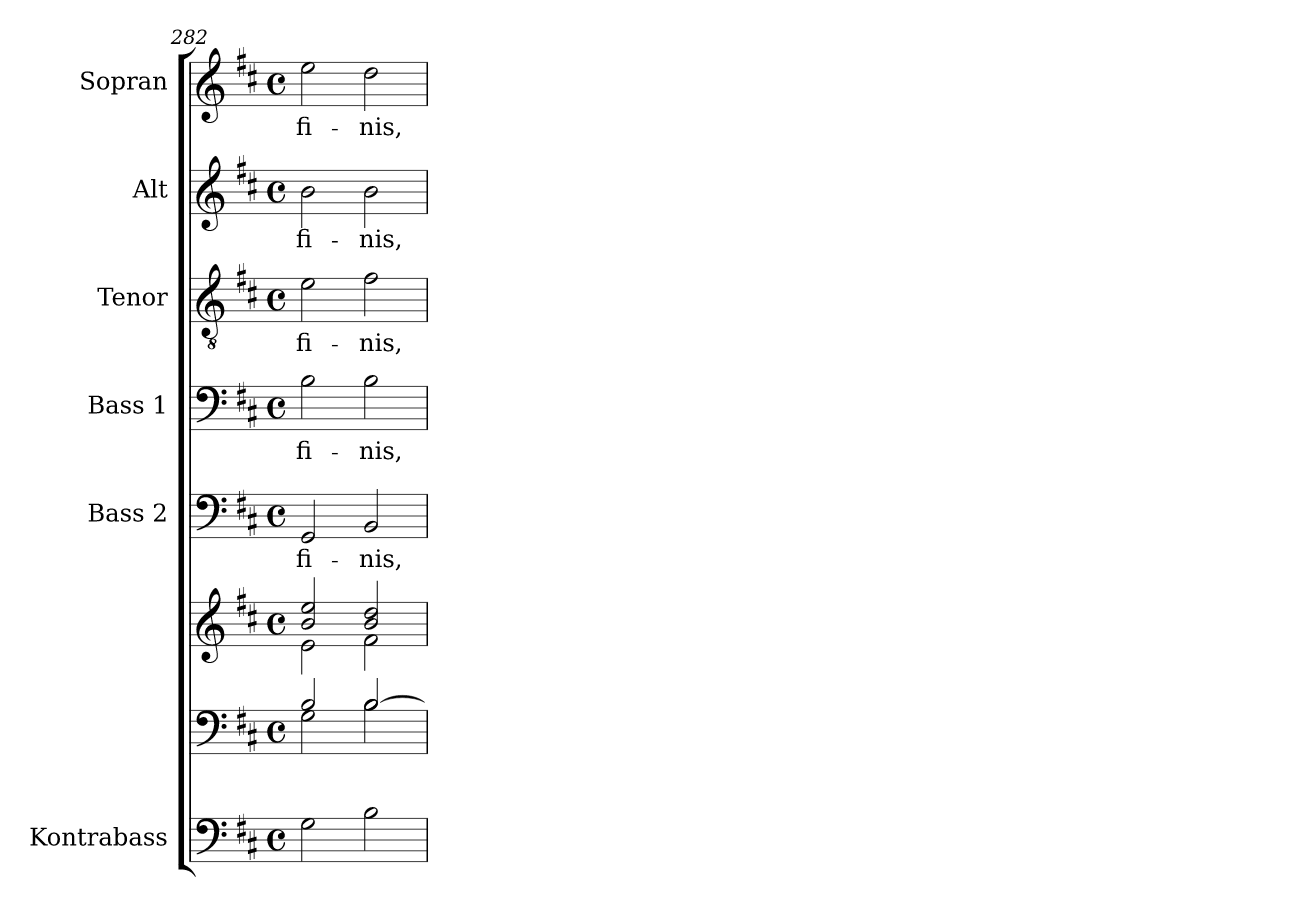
**kern	**kern	**kern	**kern	**text	**kern	**text	**kern	**text	**kern	**text	**kern	**text
*part7	*part6	*part6	*part5	*part5	*part4	*part4	*part3	*part3	*part2	*part2	*part1	*part1
*staff8	*staff7	*staff6	*staff5	*staff5	*staff4	*staff4	*staff3	*staff3	*staff2	*staff2	*staff1	*staff1
*I"Kontrabass	*	*	*I"Bass 2	*	*I"Bass 1	*	*I"Tenor	*	*I"Alt	*	*I"Sopran	*
*I'Kb.	*	*	*I'B. 2	*	*I'B. 1	*	*I'T.	*	*I'A.	*	*I'S.	*
*clefF4	*clefF4	*clefG2	*clefF4	*	*clefF4	*	*clefGv2	*	*clefG2	*	*clefG2	*
*ITrd7c12	*	*	*	*	*	*	*	*	*	*	*	*
*k[f#c#]	*k[f#c#]	*k[f#c#]	*k[f#c#]	*	*k[f#c#]	*	*k[f#c#]	*	*k[f#c#]	*	*k[f#c#]	*
*D:	*D:	*D:	*D:	*	*D:	*	*D:	*	*D:	*	*D:	*
*M4/4	*M4/4	*M4/4	*M4/4	*	*M4/4	*	*M4/4	*	*M4/4	*	*M4/4	*
*met(c)	*met(c)	*met(c)	*met(c)	*	*met(c)	*	*met(c)	*	*met(c)	*	*met(c)	*
=282	=282	=282	=282	=282	=282	=282	=282	=282	=282	=282	=282	=282
*	*^	*^	*	*	*	*	*	*	*	*	*	*
!	!	!	!	!	!	!LO:LY:b	!	!LO:LY:b	!	!LO:LY:b	!	!LO:LY:b	!	!LO:LY:b
2GG\	2B/	2G\	2b/ 2ee/	2e\	2GG/	fi-	2B\	fi-	2e\	fi-	2b\	fi-	2ee\	fi-
!	!	!	!	!	!	!LO:LY:b	!	!LO:LY:b	!	!LO:LY:b	!	!LO:LY:b	!	!LO:LY:b
2BB\	[>2B/	2B\	2b/ 2dd/	2f#\	2BB/	-nis,	2B\	-nis,	2f#\	-nis,	2b\	-nis,	2dd\	-nis,
*	*v	*v	*	*	*	*	*	*	*	*	*	*	*	*
*	*	*v	*v	*	*	*	*	*	*	*	*	*	*
=	=	=	=	=	=	=	=	=	=	=	=	=
*-	*-	*-	*-	*-	*-	*-	*-	*-	*-	*-	*-	*-
